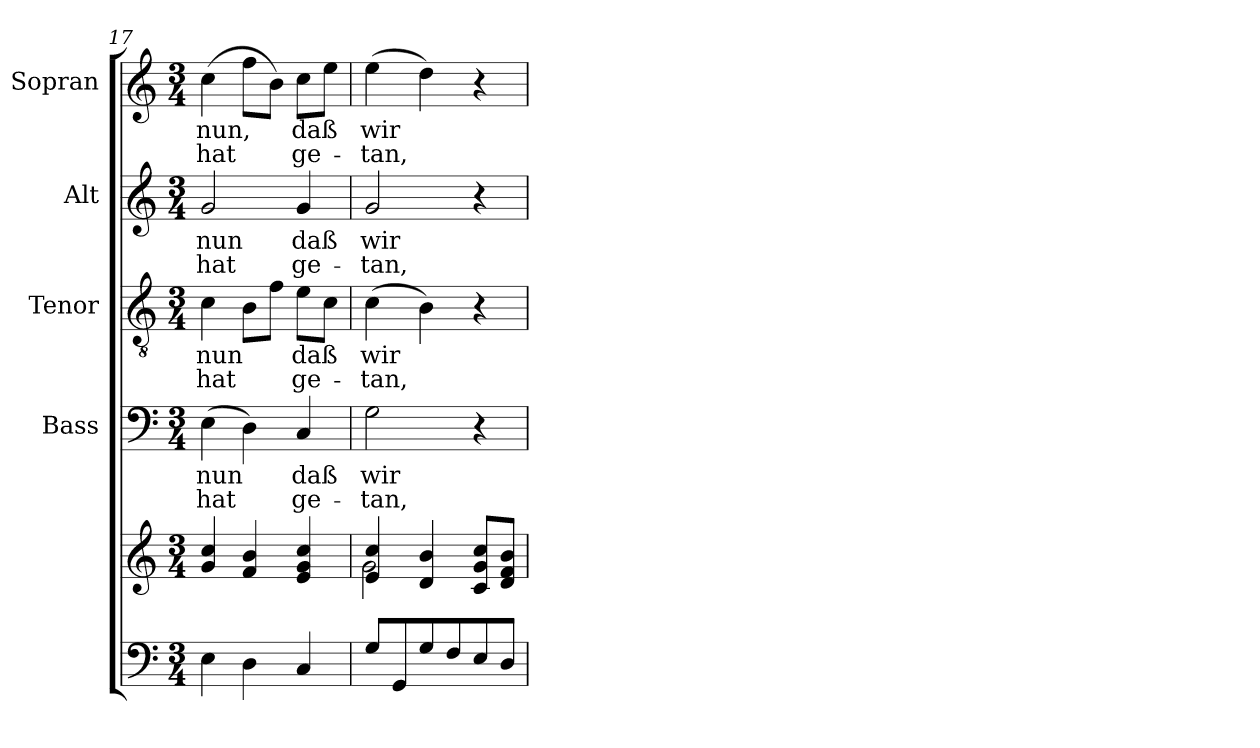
**kern	**kern	**kern	**text	**text	**kern	**text	**text	**kern	**text	**text	**kern	**text	**text
*part5	*part5	*part4	*part4	*part4	*part3	*part3	*part3	*part2	*part2	*part2	*part1	*part1	*part1
*staff6	*staff5	*staff4	*staff4	*staff4	*staff3	*staff3	*staff3	*staff2	*staff2	*staff2	*staff1	*staff1	*staff1
*	*	*I"Bass	*	*	*I"Tenor	*	*	*I"Alt	*	*	*I"Sopran	*	*
*	*	*I'B.	*	*	*I'T.	*	*	*I'A.	*	*	*I'S.	*	*
!!LO:PB:g=z
*clefF4	*clefG2	*clefF4	*	*	*clefGv2	*	*	*clefG2	*	*	*clefG2	*	*
*k[]	*k[]	*k[]	*	*	*k[]	*	*	*k[]	*	*	*k[]	*	*
*C:	*C:	*C:	*	*	*C:	*	*	*C:	*	*	*C:	*	*
*M3/4	*M3/4	*M3/4	*	*	*M3/4	*	*	*M3/4	*	*	*M3/4	*	*
=17	=17	=17	=17	=17	=17	=17	=17	=17	=17	=17	=17	=17	=17
!	!	!	!LO:LY:b	!LO:LY:b	!	!LO:LY:b	!LO:LY:b	!	!LO:LY:b	!LO:LY:b	!	!LO:LY:b	!LO:LY:b
4E\	4g/ 4cc/	(>4E\	nun	hat	4c\	nun	hat	2g/	nun	hat	(>4cc\	nun,	hat
4D\	4f/ 4b/	4D\)	.	.	8B\L	.	.	.	.	.	8ff\L	.	.
.	.	.	.	.	8f\J	.	.	.	.	.	8b\J)	.	.
!	!	!	!LO:LY:b	!LO:LY:b	!	!LO:LY:b	!LO:LY:b	!	!LO:LY:b	!LO:LY:b	!	!LO:LY:b	!LO:LY:b
4C/	4e/ 4g/ 4cc/	4C/	daß	ge-	8e\L	daß	ge-	4g/	daß	ge-	8cc\L	daß	ge-
.	.	.	.	.	8c\J	.	.	.	.	.	8ee\J	.	.
=18	=18	=18	=18	=18	=18	=18	=18	=18	=18	=18	=18	=18	=18
*	*^	*	*	*	*	*	*	*	*	*	*	*	*
!	!	!	!	!LO:LY:b	!LO:LY:b	!	!LO:LY:b	!LO:LY:b	!	!LO:LY:b	!LO:LY:b	!	!LO:LY:b	!LO:LY:b
8G/L	4e/ 4cc/	2g\	2G\	wir	-tan,	(>4c\	wir	-tan,	2g/	wir	-tan,	(>4ee\	wir	-tan,
8GG/	.	.	.	.	.	.	.	.	.	.	.	.	.	.
8G/	4d/ 4b/	.	.	.	.	4B\)	.	.	.	.	.	4dd\)	.	.
8F/	.	.	.	.	.	.	.	.	.	.	.	.	.	.
8E/	8c/ 8g/ 8cc/L	4ryy	4r	.	.	4r	.	.	4r	.	.	4r	.	.
8D/J	8d/ 8f/ 8b/J	.	.	.	.	.	.	.	.	.	.	.	.	.
*	*v	*v	*	*	*	*	*	*	*	*	*	*	*	*
=	=	=	=	=	=	=	=	=	=	=	=	=	=
*-	*-	*-	*-	*-	*-	*-	*-	*-	*-	*-	*-	*-	*-
